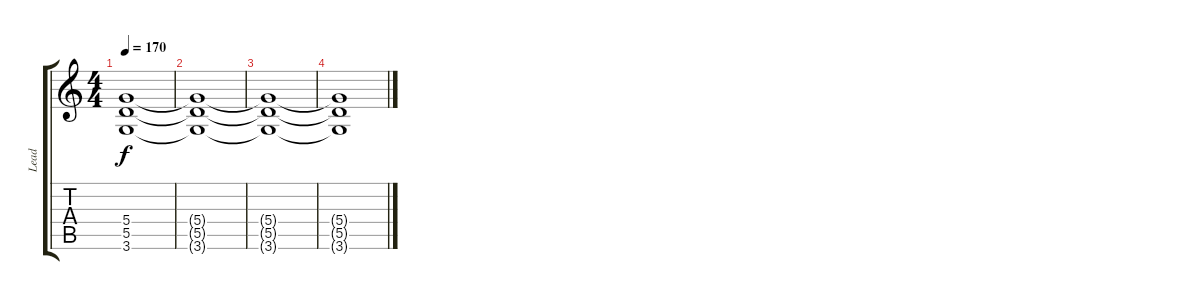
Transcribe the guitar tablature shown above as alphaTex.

\track ("Lead" "Lead") {instrument overdrivenguitar}
\staff {score tabs}
\tuning (E4 B3 G3 D3 A2 E2) {hide}
\ts (4 4)
\tempo 170
\clef g2
\ks c
(5.4 5.5 3.6).1{dy f volume 0} |
(5.4{t} 5.5{t} 3.6{t}).1 |
(5.4{t} 5.5{t} 3.6{t}).1 |
(5.4{t} 5.5{t} 3.6{t}).1
